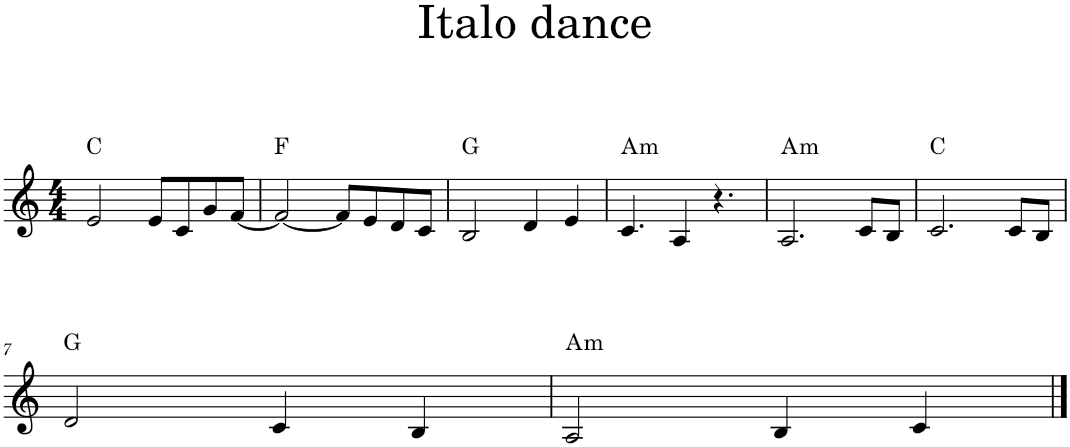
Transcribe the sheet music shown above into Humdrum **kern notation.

**kern	**harte
*part1	*part1
*staff1	*
*I"Piano	*
*I'Pno.	*
*clefG2	*
*k[]	*
*M4/4	*
=1	=1
2e/	C:maj
8e/L	.
8c/	.
8g/	.
[8f/J	.
=2	=2
2f/_	F:maj
8f/L]	.
8e/	.
8d/	.
8c/J	.
=3	=3
2B/	G:maj
4d/	.
4e/	.
=4	=4
!	!LO:H:kt=m
4.c/	A:min
4A/	.
4.r	.
=5	=5
!	!LO:H:kt=m
2.A/	A:min
8c/L	.
8B/J	.
=6	=6
2.c/	C:maj
8c/L	.
8B/J	.
!!LO:LB:g=z
=7	=7
2d/	G:maj
4c/	.
4B/	.
=8	=8
!	!LO:H:kt=m
2A/	A:min
4B/	.
4c/	.
==	==
*-	*-
